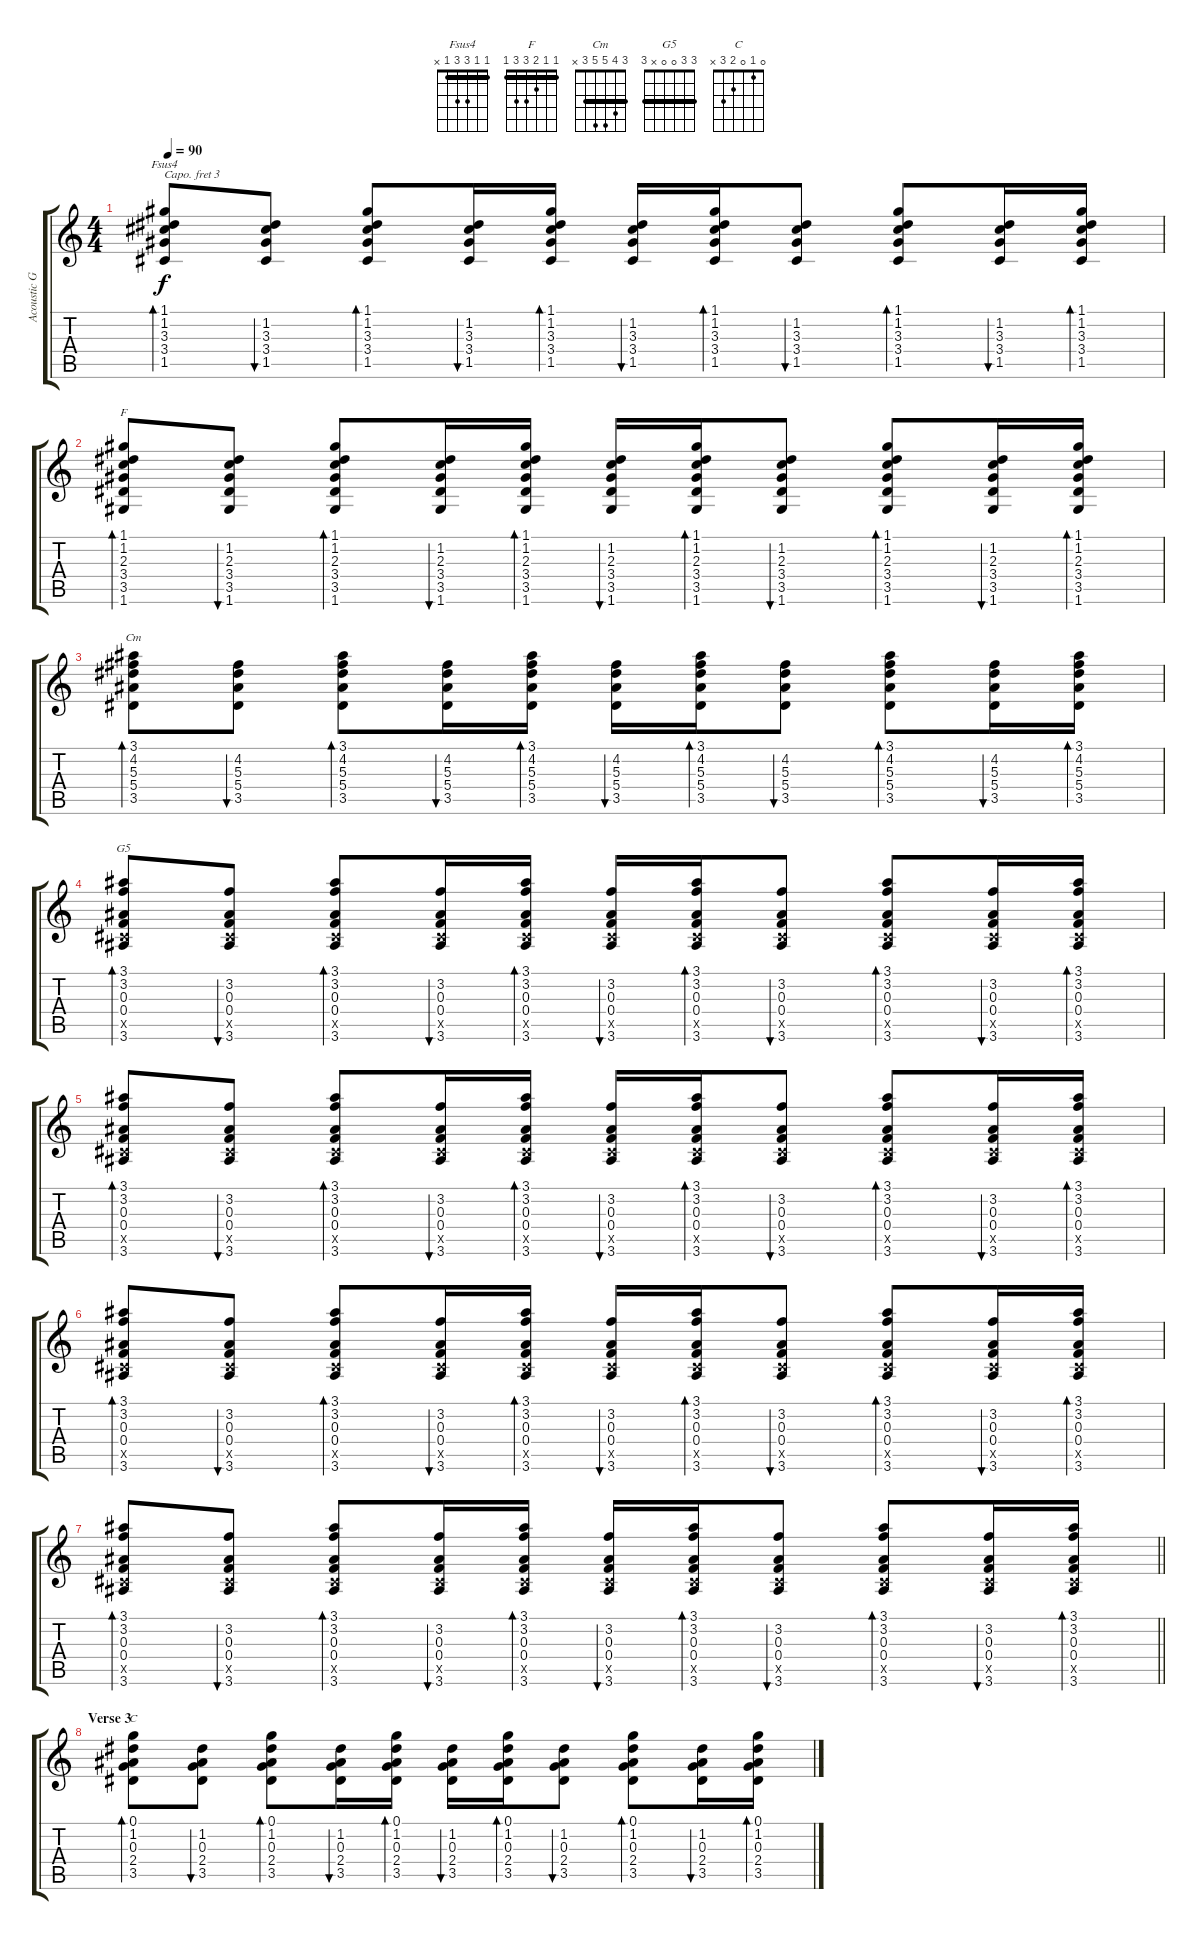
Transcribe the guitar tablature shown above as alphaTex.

\track ("Acoustic Guitar (Capo 3rd fret)" "Acoustic G") {instrument acousticguitarsteel}
\staff {score tabs}
\capo 3
\tuning (E4 B3 G3 D3 A2 E2) {hide}
\chord ("Fsus4" 1 1 3 3 1 x) {barre 1}
\chord ("F" 1 1 2 3 3 1) {barre 1}
\chord ("Cm" 3 4 5 5 3 x) {barre 3}
\chord ("G5" 3 3 0 0 x 3) {barre 3}
\chord ("C" 0 1 0 2 3 x)
\ts (4 4)
\tempo 90
\clef g2
\ks c
(1.1 1.2 3.3 3.4 1.5).8{bd 30 ch "Fsus4" dy f} (1.2 3.3 3.4 1.5).8{bu 30} (1.1 1.2 3.3 3.4 1.5).8{bd 30} (1.2 3.3 3.4 1.5).16{bu 30} (1.1 1.2 3.3 3.4 1.5).16{bd 30} (1.2 3.3 3.4 1.5).16{bu 30} (1.1 1.2 3.3 3.4 1.5).16{bd 30} (1.2 3.3 3.4 1.5).8{bu 30} (1.1 1.2 3.3 3.4 1.5).8{bd 30} (1.2 3.3 3.4 1.5).16{bu 30} (1.1 1.2 3.3 3.4 1.5).16{bd 30} |
(1.1 1.2 2.3 3.4 3.5 1.6).8{bd 30 ch "F"} (1.2 2.3 3.4 3.5 1.6).8{bu 30} (1.1 1.2 2.3 3.4 3.5 1.6).8{bd 30} (1.2 2.3 3.4 3.5 1.6).16{bu 30} (1.1 1.2 2.3 3.4 3.5 1.6).16{bd 30} (1.2 2.3 3.4 3.5 1.6).16{bu 30} (1.1 1.2 2.3 3.4 3.5 1.6).16{bd 30} (1.2 2.3 3.4 3.5 1.6).8{bu 30} (1.1 1.2 2.3 3.4 3.5 1.6).8{bd 30} (1.2 2.3 3.4 3.5 1.6).16{bu 30} (1.1 1.2 2.3 3.4 3.5 1.6).16{bd 30} |
(3.1 4.2 5.3 5.4 3.5).8{bd 30 ch "Cm"} (4.2 5.3 5.4 3.5).8{bu 30} (3.1 4.2 5.3 5.4 3.5).8{bd 30} (4.2 5.3 5.4 3.5).16{bu 30} (3.1 4.2 5.3 5.4 3.5).16{bd 30} (4.2 5.3 5.4 3.5).16{bu 30} (3.1 4.2 5.3 5.4 3.5).16{bd 30} (4.2 5.3 5.4 3.5).8{bu 30} (3.1 4.2 5.3 5.4 3.5).8{bd 30} (4.2 5.3 5.4 3.5).16{bu 30} (3.1 4.2 5.3 5.4 3.5).16{bd 30} |
(3.1 3.2 0.3 0.4 1.5{x} 3.6).8{bd 30 ch "G5"} (3.2 0.3 0.4 1.5{x} 3.6).8{bu 30} (3.1 3.2 0.3 0.4 1.5{x} 3.6).8{bd 30} (3.2 0.3 0.4 1.5{x} 3.6).16{bu 30} (3.1 3.2 0.3 0.4 1.5{x} 3.6).16{bd 30} (3.2 0.3 0.4 1.5{x} 3.6).16{bu 30} (3.1 3.2 0.3 0.4 1.5{x} 3.6).16{bd 30} (3.2 0.3 0.4 1.5{x} 3.6).8{bu 30} (3.1 3.2 0.3 0.4 1.5{x} 3.6).8{bd 30} (3.2 0.3 0.4 1.5{x} 3.6).16{bu 30} (3.1 3.2 0.3 0.4 1.5{x} 3.6).16{bd 30} |
(3.1 3.2 0.3 0.4 1.5{x} 3.6).8{bd 30} (3.2 0.3 0.4 1.5{x} 3.6).8{bu 30} (3.1 3.2 0.3 0.4 1.5{x} 3.6).8{bd 30} (3.2 0.3 0.4 1.5{x} 3.6).16{bu 30} (3.1 3.2 0.3 0.4 1.5{x} 3.6).16{bd 30} (3.2 0.3 0.4 1.5{x} 3.6).16{bu 30} (3.1 3.2 0.3 0.4 1.5{x} 3.6).16{bd 30} (3.2 0.3 0.4 1.5{x} 3.6).8{bu 30} (3.1 3.2 0.3 0.4 1.5{x} 3.6).8{bd 30} (3.2 0.3 0.4 1.5{x} 3.6).16{bu 30} (3.1 3.2 0.3 0.4 1.5{x} 3.6).16{bd 30} |
(3.1 3.2 0.3 0.4 1.5{x} 3.6).8{bd 30} (3.2 0.3 0.4 1.5{x} 3.6).8{bu 30} (3.1 3.2 0.3 0.4 1.5{x} 3.6).8{bd 30} (3.2 0.3 0.4 1.5{x} 3.6).16{bu 30} (3.1 3.2 0.3 0.4 1.5{x} 3.6).16{bd 30} (3.2 0.3 0.4 1.5{x} 3.6).16{bu 30} (3.1 3.2 0.3 0.4 1.5{x} 3.6).16{bd 30} (3.2 0.3 0.4 1.5{x} 3.6).8{bu 30} (3.1 3.2 0.3 0.4 1.5{x} 3.6).8{bd 30} (3.2 0.3 0.4 1.5{x} 3.6).16{bu 30} (3.1 3.2 0.3 0.4 1.5{x} 3.6).16{bd 30} |
\barLineRight lightlight
(3.1 3.2 0.3 0.4 1.5{x} 3.6).8{bd 30} (3.2 0.3 0.4 1.5{x} 3.6).8{bu 30} (3.1 3.2 0.3 0.4 1.5{x} 3.6).8{bd 30} (3.2 0.3 0.4 1.5{x} 3.6).16{bu 30} (3.1 3.2 0.3 0.4 1.5{x} 3.6).16{bd 30} (3.2 0.3 0.4 1.5{x} 3.6).16{bu 30} (3.1 3.2 0.3 0.4 1.5{x} 3.6).16{bd 30} (3.2 0.3 0.4 1.5{x} 3.6).8{bu 30} (3.1 3.2 0.3 0.4 1.5{x} 3.6).8{bd 30} (3.2 0.3 0.4 1.5{x} 3.6).16{bu 30} (3.1 3.2 0.3 0.4 1.5{x} 3.6).16{bd 30} |
\section ("" "Verse 3")
(0.1 1.2 0.3 2.4 3.5).8{bd 30 ch "C"} (1.2 0.3 2.4 3.5).8{bu 30} (0.1 1.2 0.3 2.4 3.5).8{bd 30} (1.2 0.3 2.4 3.5).16{bu 30} (0.1 1.2 0.3 2.4 3.5).16{bd 30} (1.2 0.3 2.4 3.5).16{bu 30} (0.1 1.2 0.3 2.4 3.5).16{bd 30} (1.2 0.3 2.4 3.5).8{bu 30} (0.1 1.2 0.3 2.4 3.5).8{bd 30} (1.2 0.3 2.4 3.5).16{bu 30} (0.1 1.2 0.3 2.4 3.5).16{bd 30}
